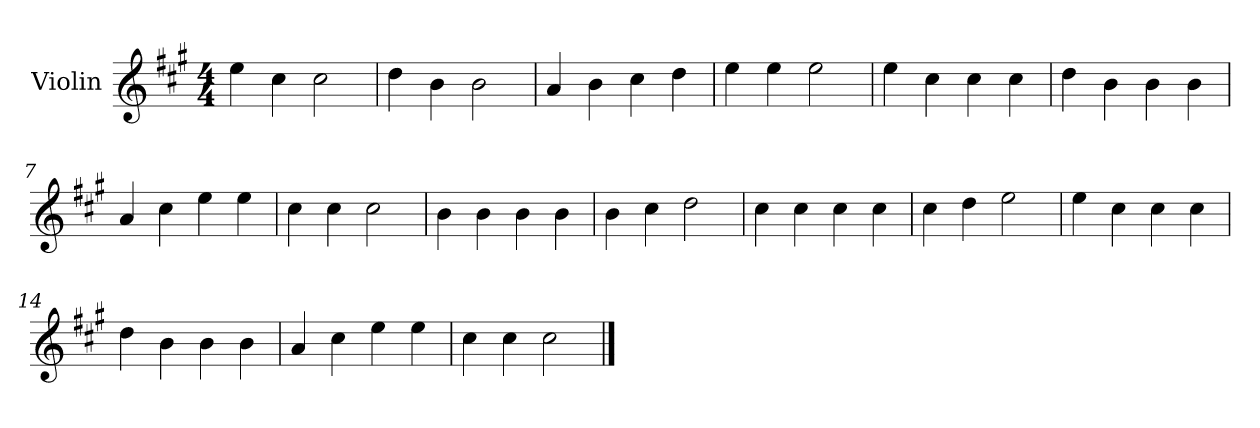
**kern
*part1
*staff1
*I"Violin
*I'Vln.
*clefG2
*k[f#c#g#]
*A:
*M4/4
=1
4ee\
4cc#\
2cc#\
=2
4dd\
4b\
2b\
=3
4a/
4b\
4cc#\
4dd\
=4
4ee\
4ee\
2ee\
=5
4ee\
4cc#\
4cc#\
4cc#\
=6
4dd\
4b\
4b\
4b\
=7
4a/
4cc#\
4ee\
4ee\
=8
4cc#\
4cc#\
2cc#\
=9
4b\
4b\
4b\
4b\
!!LO:LB:g=z
=10
4b\
4cc#\
2dd\
=11
4cc#\
4cc#\
4cc#\
4cc#\
=12
4cc#\
4dd\
2ee\
=13
4ee\
4cc#\
4cc#\
4cc#\
=14
4dd\
4b\
4b\
4b\
=15
4a/
4cc#\
4ee\
4ee\
=16
4cc#\
4cc#\
2cc#\
==
*-
